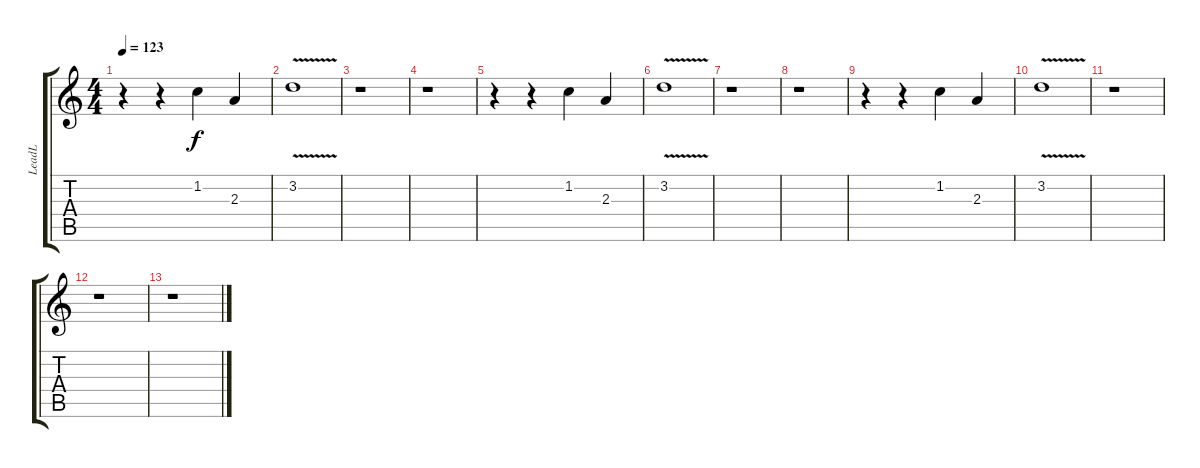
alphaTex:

\track ("LeadL" "LeadL") {instrument overdrivenguitar}
\staff {score tabs}
\tuning (E4 B3 G3 D3 A2 E2) {hide}
\ts (4 4)
\tempo 123
\clef g2
\ks c
r.4{dy mp} r.4 1.2.4{dy f} 2.3.4 |
3.2{v}.1 |
r.1 |
r.1 |
r.4 r.4 1.2.4 2.3.4 |
3.2{v}.1 |
r.1 |
r.1 |
r.4 r.4 1.2.4 2.3.4 |
3.2{v}.1 |
r.1 |
r.1 |
r.1
